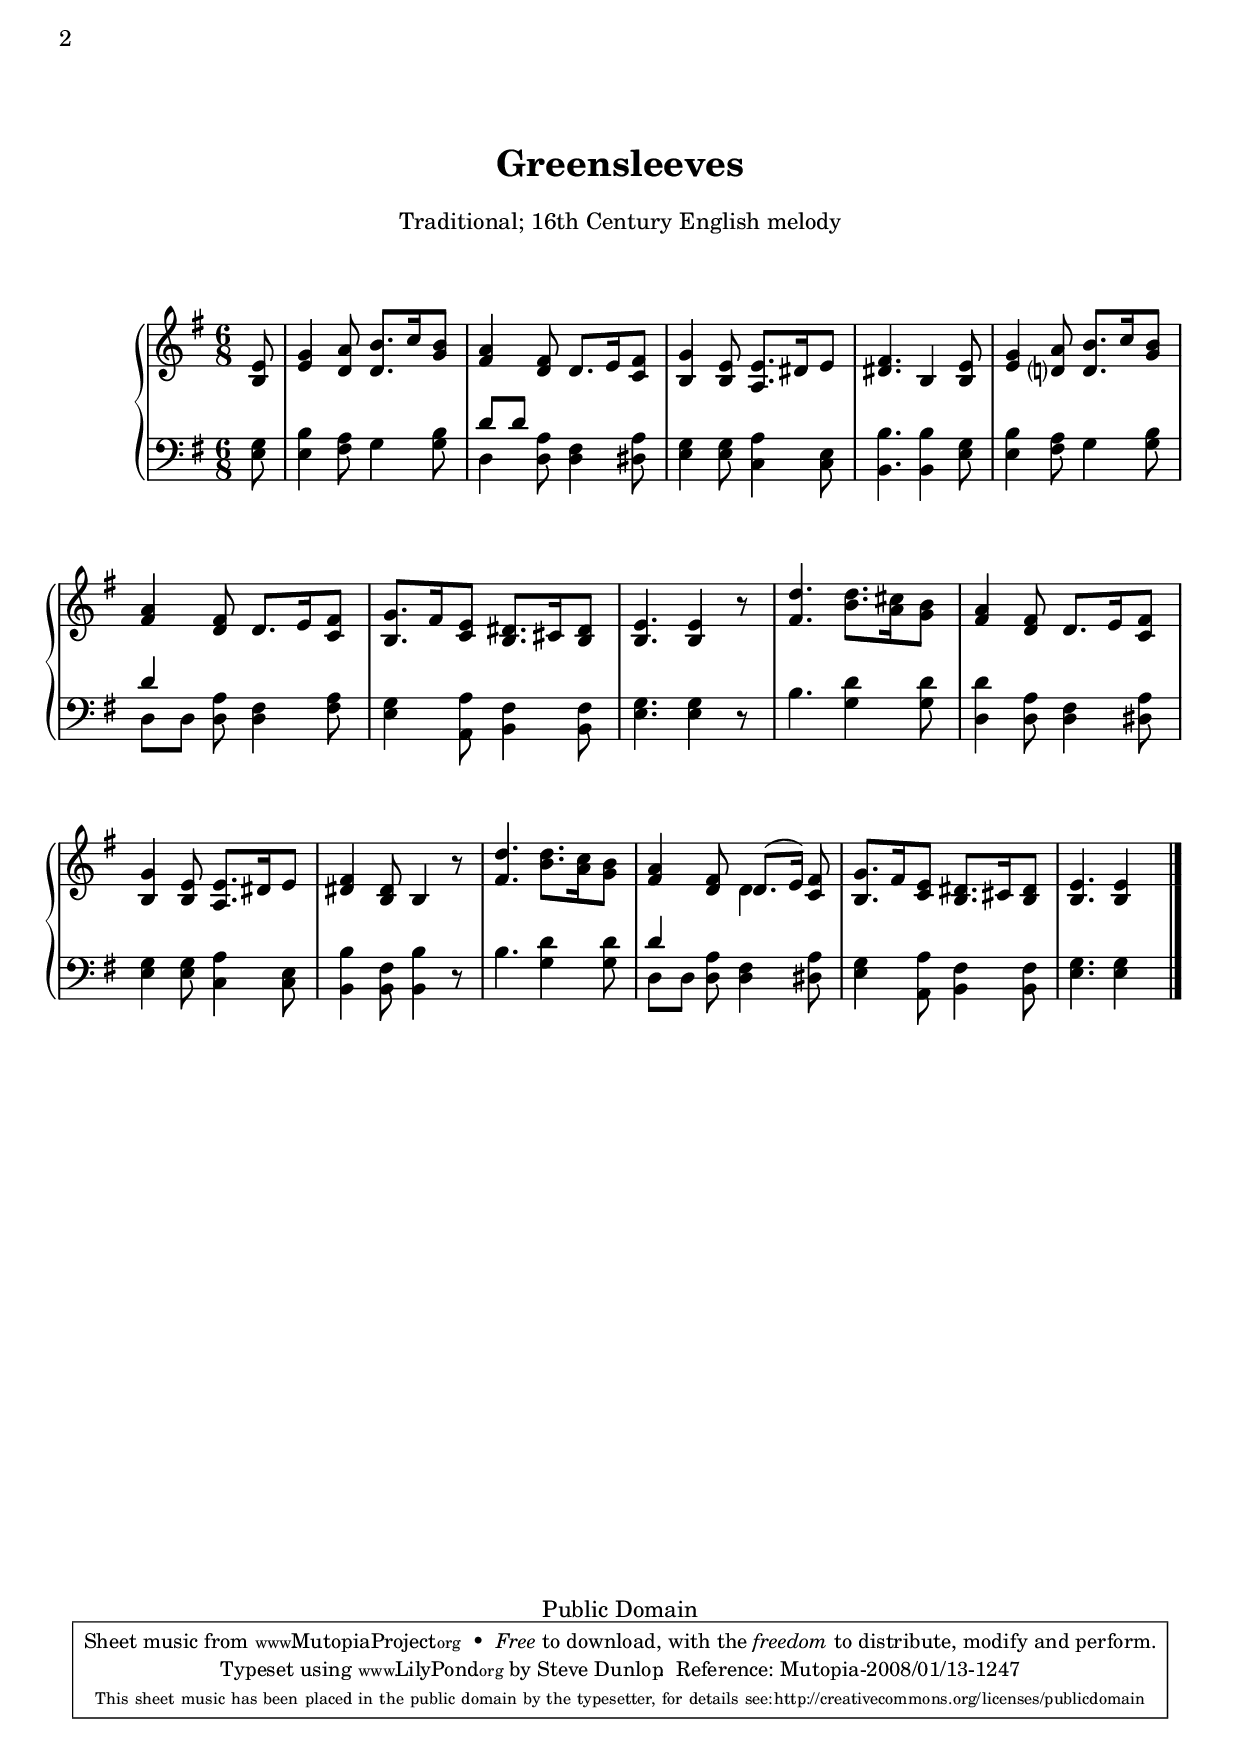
\version "2.18.0"

\header {
	title = "Greensleeves"
	composer = \markup { \fill-line { \pad-to-box #'(0 . 0) #'(0 . 5) { "Traditional; 16th Century English melody" }}}
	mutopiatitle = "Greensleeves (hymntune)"
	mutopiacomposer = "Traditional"
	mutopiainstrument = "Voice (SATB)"
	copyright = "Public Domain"
	date = ""
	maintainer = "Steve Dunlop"
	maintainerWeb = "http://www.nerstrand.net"
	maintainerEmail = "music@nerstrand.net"
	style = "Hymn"
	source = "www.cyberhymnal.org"
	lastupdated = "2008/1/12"
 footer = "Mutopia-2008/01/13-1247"
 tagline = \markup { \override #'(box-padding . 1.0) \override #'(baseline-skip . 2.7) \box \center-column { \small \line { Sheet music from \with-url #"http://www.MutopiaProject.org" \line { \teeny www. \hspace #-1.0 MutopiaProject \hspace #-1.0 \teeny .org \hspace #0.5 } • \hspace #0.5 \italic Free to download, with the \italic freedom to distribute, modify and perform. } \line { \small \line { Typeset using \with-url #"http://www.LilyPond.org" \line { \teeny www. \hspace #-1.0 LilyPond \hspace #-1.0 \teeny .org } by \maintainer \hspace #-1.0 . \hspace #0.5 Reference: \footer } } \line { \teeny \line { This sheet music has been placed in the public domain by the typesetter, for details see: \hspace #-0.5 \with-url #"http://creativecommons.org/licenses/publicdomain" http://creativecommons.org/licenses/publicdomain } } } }
}

% #(set-default-paper-size "letter")

Soprano = { \time 6/8 \partial 8  { \key g \major e'8 g'4 a'8 b'8. c''16 b'8 a'4 fis'8 d'8. e'16 fis'8 g'4 e'8 e'8. dis'16 e'8 fis'4. b4 e'8 g'4 a'8 b'8. c''16 b'8 a'4 fis'8 d'8. e'16 fis'8 g'8. fis'16 e'8 dis'8. cis'16 dis'8 e'4. e'4 r8 d''4. d''8. cis''16 b'8 a'4 fis'8 d'8. e'16 fis'8 g'4 e'8 e'8. dis'16 e'8 fis'4 dis'8 b4 r8 d''4. d''8. c''16 b'8 a'4 fis'8 d'8. ( e'16 ) fis'8 g'8. fis'16 e'8 dis'8. cis'16 dis'8 e'4. e'4 s8  \bar "|." } }
Alto = { { \key g \major b8 e'4 d'8 d'8. c''16 g'8 fis'4 d'8 d'8. e'16 c'8 b4 b8 a8. dis'16 e'8 dis'4. b4 b8 e'4 d'8 d'8. c''16 g'8 fis'4 d'8 d'8. e'16 c'8 b8. fis'16 c'8 b8. cis'16 b8 b4. b4 r8 fis'4. b'8. a'16 g'8 fis'4 d'8 d'8. e'16 c'8 b4 b8 a8. dis'16 e'8 dis'4 b8 b4 r8 fis'4. b'8. a'16 g'8 fis'4 d'8 d'4 c'8 b8. fis'16 c'8 b8. cis'16 b8 b4. b4 s8  \bar "|." } }
Tenor = { { \key g \major g8 b4 a8 g4 b8 d' d' a fis4 a8 g4 g8 a4 e8 b4. b4 g8 b4 a8 g4 b8 d'4 a8 fis4 a8 g4 a8 fis4 fis8 g4. g4 r8 b4. d'4 d'8 d'4 a8 fis4 a8 g4 g8 a4 e8 b4 fis8 b4 r8 b4. d'4 d'8 d'4 a8 fis4 a8 g4 a8 fis4 fis8 g4. g4 s8  \bar "|." } }
Bass = { { \key g \major e8 e4 fis8 g4 g8 d4 d8 d4 dis8 e4 e8 c4 c8 b,4. b,4 e8 e4 fis8 g4 g8 d d d d4 fis8 e4 a,8 b,4 b,8 e4. e4 r8 b4. g4 g8 d4 d8 d4 dis8 e4 e8 c4 c8 b,4 b,8 b,4 r8 b4. g4 g8 d d d d4 dis8 e4 a,8 b,4 b,8 e4. e4 s8  \bar "|." } }


  \score {
    \context GrandStaff \with {
    \override StaffGrouper.staff-staff-spacing.basic-distance = #11
  }
    <<
      \context Staff = upper <<
        \set Staff.printPartCombineTexts = ##f
        \partcombine
        {   \accidentalStyle modern-cautionary \Soprano }
        { \Alto}
      >>  
      \context Staff = lower <<
        \set Staff.printPartCombineTexts = ##f
        \clef bass
        \partcombine	
        {  \accidentalStyle modern-cautionary \Tenor }
        { \Bass }
      >>  
    >>
\midi { }
\layout {
    \context {
    \Score
    % defaults
    % (shortest-duration-space . 2.0)
    % (spacing-increment . 1.2)
    % (base-shortest-duration . ,(ly:make-moment 1/8))
    % tighter spacing
    \override SpacingSpanner.shortest-duration-space = #2.8
    \override SpacingSpanner.spacing-increment = #0.6
    \override SpacingSpanner.base-shortest-duration = #(ly:make-moment 1/8)
    \remove "Bar_number_engraver"
  }
  }
}
\paper {  
  first-page-number = 2
  print-first-page-number = ##t 
  top-markup-spacing #'padding = #10
  markup-system-spacing #'padding = #7
  system-system-spacing #'basic-distance = #14
}

% -- ABC Source file follows --
%X:1
%T:Greensleeves
%M:6/8
%L:1/8
%C:Traditional; 16th Century English melody
%Q:1/4=70
%F:greensleeves.abc
%N:Public domain
%G
%S:From www.cyberhymnal.org and crosschecked against other sources
%K:G
%I:Partial=8 Title=What Child is This
%V:1
%E2G4A2B3c1B2A4F2D3E1F2G4E2E3^D1E2F6B,4E2G4A2B3c1B2A4F2D3E1F2G3F1E2^D3^C1^D2E6E4z2d6d3^c1B2A4F2D3E1F2G4E2E3^D1E2F4^D2B,4z2d6d3=c1B2A4F2D3-E1F2G3F1E2^D3^C1^D2E6E4
%V:2
%B,2E4D2D3c1G2F4D2D3E1C2B,4B,2A,3^D1E2^D6B,4B,2E4=D2D3c1G2F4D2D3E1C2B,3F1C2B,3^C1B,2B,6B,4z2F6B3A1G2F4=D2D3E1=C2B,4B,2A,3^D1E2^D4B,2B,4z2F6B3A1G2F4=D2D4C2B,3F1C2B,3^C1B,2B,6B,4
%V:3
%G,2B,4A,2G,4B,2=D2-D2A,2F,4A,2G,4G,2A,4E,2B,6B,4G,2B,4A,2G,4B,2D4A,2F,4A,2G,4A,2F,4F,2G,6G,4z2B,6D4D2D4A,2F,4A,2G,4G,2A,4E,2B,4F,2B,4z2B,6D4D2D4A,2F,4A,2G,4A,2F,4F,2G,6G,4
%V:4
%E,2E,4F,2G,4G,2D,4D,2D,4^D,2E,4E,2C,4C,2B,,6B,,4E,2E,4F,2G,4G,2=D,2-D,2D,2D,4F,2E,4A,,2B,,4B,,2E,6E,4z2B,6G,4G,2D,4D,2D,4^D,2E,4E,2C,4C,2B,,4B,,2B,,4z2B,6G,4G,2=D,2-D,2D,2D,4^D,2E,4A,,2B,,4B,,2E,6E,4
%E,2E,4F,2G,4G,2D,4D,2D,4^D,2E,4E,2C,4C,2B,,6B,,4E,2E,4F,2G,4G,2=D,2-D,2D,2D,4F,2E,4A,,2B,,4B,,2E,6E,4z2B,6G,4G,2D,4D,2D,4^D,2E,4E,2C,4C,2B,,4B,,2B,,4z2B,6G,4G,2=D,2-D,2D,2D,4^D,2E,4A,,2B,,4B,,2E,6E,4
